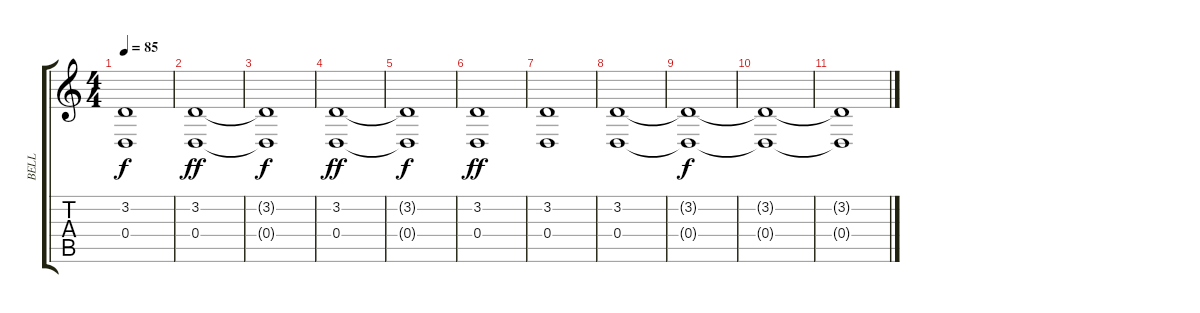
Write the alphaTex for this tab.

\track ("BELL" "BELL") {instrument tubularbells}
\staff {score tabs}
\tuning (E4 B3 G3 D3 A2 E2) {hide}
\ts (4 4)
\tempo 85
\clef g2
\ks c
(3.2{t} 0.4{t}).1{dy f} |
(3.2 0.4).1{dy ff} |
(3.2{t} 0.4{t}).1{dy f} |
(3.2 0.4).1{dy ff} |
(3.2{t} 0.4{t}).1{dy f} |
(3.2 0.4).1{dy ff} |
(3.2 0.4).1 |
(3.2 0.4).1 |
(3.2{t} 0.4{t}).1{dy f} |
(3.2{t} 0.4{t}).1 |
(3.2{t} 0.4{t}).1
